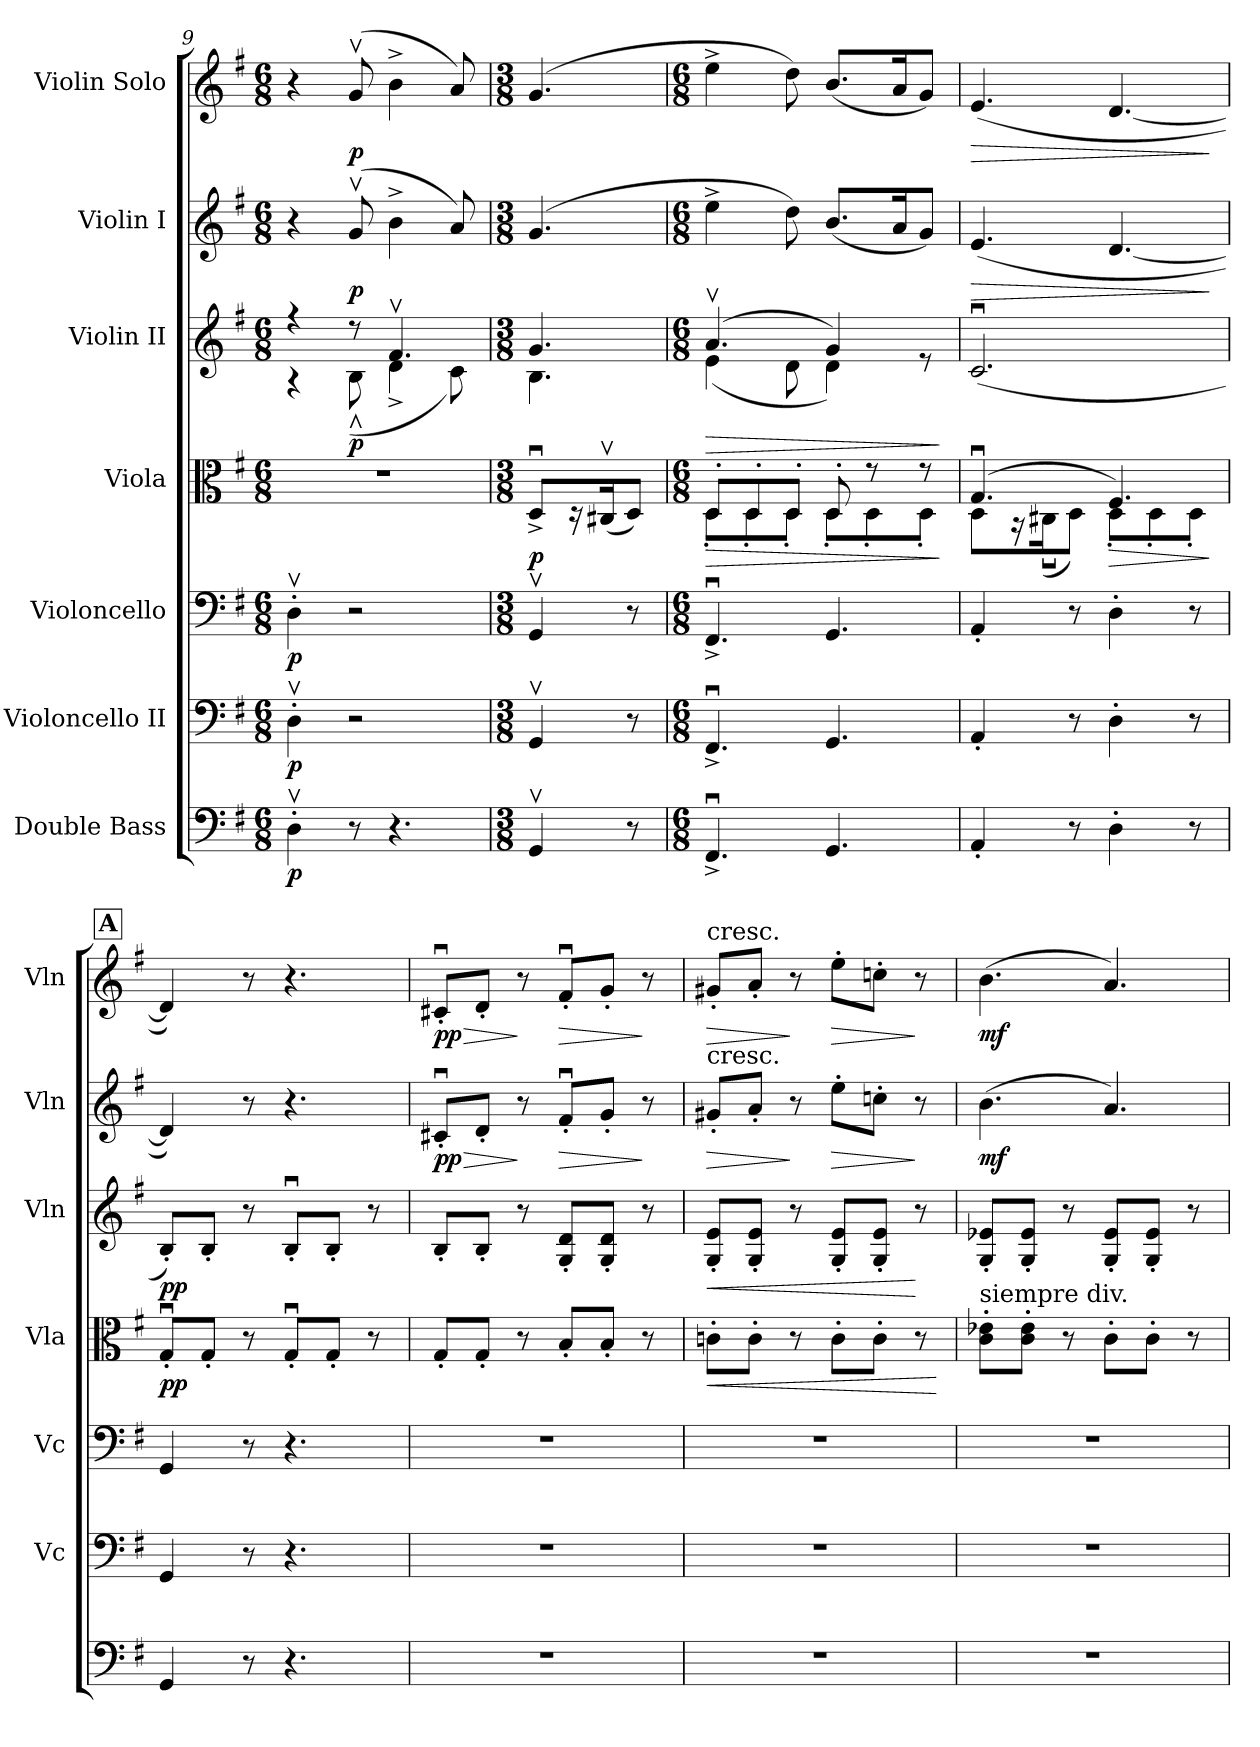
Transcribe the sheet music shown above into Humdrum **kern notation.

**kern	**dynam	**kern	**dynam	**kern	**dynam	**kern	**dynam	**kern	**dynam	**kern	**dynam	**kern	**dynam
*part7	*part7	*part6	*part6	*part5	*part5	*part4	*part4	*part3	*part3	*part2	*part2	*part1	*part1
*staff7	*staff7	*staff6	*staff6	*staff5	*staff5	*staff4	*staff4	*staff3	*staff3	*staff2	*staff2	*staff1	*staff1
*I"Double Bass	*	*I"Violoncello II	*	*I"Violoncello	*	*I"Viola	*	*I"Violin II	*	*I"Violin I	*	*I"Violin Solo	*
*	*	*I'Vc	*	*I'Vc	*	*I'Vla	*	*I'Vln	*	*I'Vln	*	*I'Vln	*
*clefF4	*	*clefF4	*	*clefF4	*	*clefC3	*	*clefG2	*	*clefG2	*	*clefG2	*
*ITrd7c12	*	*	*	*	*	*	*	*	*	*	*	*	*
*k[f#]	*	*k[f#]	*	*k[f#]	*	*k[f#]	*	*k[f#]	*	*k[f#]	*	*k[f#]	*
*M6/8	*	*M6/8	*	*M6/8	*	*M6/8	*	*M6/8	*	*M6/8	*	*M6/8	*
=9	=9	=9	=9	=9	=9	=9	=9	=9	=9	=9	=9	=9	=9
*	*	*	*	*	*	*	*	*^	*	*	*	*	*
!	!LO:DY:b	!	!LO:DY:b	!	!LO:DY:b	!	!	!	!	!	!	!	!	!
4DDv'\	p	4Dv'\	p	4Dv'\	p	2.r	.	4r	4r	.	4r	.	4r	.
!	!	!	!	!	!	!	!	!	!	!LO:DY:b	!	!LO:DY:b	!	!LO:DY:b
8r	.	2r	.	2r	.	.	.	8r	(8Bv\	p	(8gv/	p	(8gv/	p
4.r	.	.	.	.	.	.	.	4.f#v/	4d^\	.	4b^\	.	4b^\	.
.	.	.	.	.	.	.	.	.	8c\)	.	8a/)	.	8a/)	.
=10	=10	=10	=10	=10	=10	=10	=10	=10	=10	=10	=10	=10	=10	=10
*M3/8	*	*M3/8	*	*M3/8	*	*M3/8	*	*M3/8	*	*	*M3/8	*	*M3/8	*
!	!	!	!	!	!	!	!LO:DY:b	!	!	!	!	!	!	!
4GGGv/	.	4GGv/	.	4GGv/	.	8Du^/L	p	4.g/	4.B\	.	(4.g/	.	(4.g/	.
.	.	.	.	.	.	16r	.	.	.	.	.	.	.	.
.	.	.	.	.	.	(16C#Xv/K	.	.	.	.	.	.	.	.
8r	.	8r	.	8r	.	8D/J)	.	.	.	.	.	.	.	.
=11	=11	=11	=11	=11	=11	=11	=11	=11	=11	=11	=11	=11	=11	=11
*M6/8	*	*M6/8	*	*M6/8	*	*M6/8	*	*M6/8	*	*	*M6/8	*	*M6/8	*
!	!	!	!	!	!	!	!LO:HP:b	!	!	!LO:HP:b	!	!	!	!
*	*	*	*	*	*	*^	*	*	*	*	*	*	*	*
4.FFF#u^/	.	4.FF#u^/	.	4.FF#u^/	.	8D'/L	8D'\L	>	(>4.av/	(4e\	>	4ee^\	.	4ee^\	.
.	.	.	.	.	.	8D'/	8D'\	.	.	.	.	.	.	.	.
.	.	.	.	.	.	8D'/J	8D'\J	.	.	8d\	.	8dd\)	.	8dd\)	.
4.GGG/	.	4.GG/	.	4.GG/	.	8D'/	8D'\L	.	4g/)	4d\)	.	(8.b/L	.	(8.b/L	.
.	.	.	.	.	.	8r	8D'\	.	.	.	.	.	.	.	.
.	.	.	.	.	.	.	.	.	.	.	.	16a/K	.	16a/K	.
.	.	.	.	.	.	8r	8D'\J	.	8re	8ryy	.	8g/J)	.	8g/J)	.
*	*	*	*	*	*	*v	*v	*	*	*	*	*	*	*	*
*	*	*	*	*	*	*	*	*v	*v	*	*	*	*	*
.	.	.	.	.	.	.	]	.	]	.	.	.	.
!!LO:PB:g=z
=12	=12	=12	=12	=12	=12	=12	=12	=12	=12	=12	=12	=12	=12
*	*	*	*	*	*	*^	*	*	*	*	*	*	*
!	!	!	!	!	!	!	!	!	!	!	!	!LO:HP:b	!	!LO:HP:b
4AAA'/	.	4AA'/	.	4AA'/	.	(4.Gu/	8D\L	.	(2.cu/	.	(4.e/	>	(4.e/	>
.	.	.	.	.	.	.	16r	.	.	.	.	.	.	.
.	.	.	.	.	.	.	(>16C#Xu\K	.	.	.	.	.	.	.
8r	.	8r	.	8r	.	.	8D\J)	.	.	.	.	.	.	.
!	!	!	!	!	!	!	!	!LO:HP:b	!	!	!	!	!	!
4DD'\	.	4D'\	.	4D'\	.	4.F#/)	8D'\L	>	.	.	[4.d/	.	[4.d/	.
.	.	.	.	.	.	.	8D'\	.	.	.	.	.	.	.
8r	.	8r	.	8r	.	.	8D'\J	.	.	.	.	.	.	.
*	*	*	*	*	*	*v	*v	*	*	*	*	*	*	*
.	.	.	.	.	.	.	]	.	.	.	]	.	]
!!LO:REH:place=s1:a:B:fs=14:t=A
=13	=13	=13	=13	=13	=13	=13	=13	=13	=13	=13	=13	=13	=13
!	!	!	!	!	!	!	!LO:DY:b	!	!LO:DY:b	!	!	!	!
4GGG/	.	4GG/	.	4GG/	.	8Gu'/L	pp	8B'/L)	pp	4d/])	.	4d/])	.
.	.	.	.	.	.	8G'/J	.	8B'/J	.	.	.	.	.
8r	.	8r	.	8r	.	8r	.	8r	.	8r	.	8r	.
4.r	.	4.r	.	4.r	.	8Gu'/L	.	8Bu'/L	.	4.r	.	4.r	.
.	.	.	.	.	.	8G'/J	.	8B'/J	.	.	.	.	.
.	.	.	.	.	.	8r	.	8r	.	.	.	.	.
=14	=14	=14	=14	=14	=14	=14	=14	=14	=14	=14	=14	=14	=14
!	!	!	!	!	!	!	!	!	!	!	!LO:HP:b	!	!LO:HP:b
!	!	!	!	!	!	!	!	!	!	!	!LO:DY:n=1:b	!	!LO:DY:n=1:b
2.r	.	2.r	.	2.r	.	8G'/L	.	8B'/L	.	8c#Xu'/L	> pp	8c#Xu'/L	> pp
.	.	.	.	.	.	8G'/J	.	8B'/J	.	8d'/J	.	8d'/J	.
.	.	.	.	.	.	8r	.	8r	.	8r	]	8r	]
!	!	!	!	!	!	!	!	!	!	!	!LO:HP:b	!	!LO:HP:b
.	.	.	.	.	.	8B'/L	.	8G/' 8d/'L	.	8f#u'/L	>	8f#u'/L	>
.	.	.	.	.	.	8B'/J	.	8G/' 8d/'J	.	8g'/J	.	8g'/J	.
.	.	.	.	.	.	8r	.	8r	.	8r	]	8r	]
=15	=15	=15	=15	=15	=15	=15	=15	=15	=15	=15	=15	=15	=15
!	!	!	!	!	!	!	!	!	!	!	!	!LO:TX:a:t=cresc.	!
!	!	!	!	!	!	!	!	!	!	!LO:TX:a:t=cresc.	!	!	!
!	!	!	!	!	!	!	!LO:HP:b	!	!LO:HP:b	!	!LO:HP:b	!	!LO:HP:b
2.r	.	2.r	.	2.r	.	8cn'\L	<	8G/' 8e/'L	<	8g#X'/L	>	8g#X'/L	>
.	.	.	.	.	.	8c'\J	.	8G/' 8e/'J	.	8a'/J	.	8a'/J	.
.	.	.	.	.	.	8r	.	8r	.	8r	]	8r	]
!	!	!	!	!	!	!	!	!	!	!	!LO:HP:b	!	!LO:HP:b
.	.	.	.	.	.	8c'\L	.	8G/' 8e/'L	.	8ee'\L	>	8ee'\L	>
.	.	.	.	.	.	8c'\J	.	8G/' 8e/'J	.	8ccn'\J	.	8ccn'\J	.
.	.	.	.	.	.	8r	.	8r	[	8r	]	8r	]
.	.	.	.	.	.	.	[	.	.	.	.	.	.
=16	=16	=16	=16	=16	=16	=16	=16	=16	=16	=16	=16	=16	=16
!	!	!	!	!	!	!LO:TX:a:t=siempre div.	!	!	!	!	!	!	!
!	!	!	!	!	!	!	!	!	!	!	!LO:DY:b	!	!LO:DY:b
2.r	.	2.r	.	2.r	.	8c\' 8e-X\'L	.	8G/' 8e-X/'L	.	(4.b\	mf	(4.b\	mf
.	.	.	.	.	.	8c\' 8e-\'J	.	8G/' 8e-/'J	.	.	.	.	.
.	.	.	.	.	.	8r	.	8r	.	.	.	.	.
.	.	.	.	.	.	8c'\L	.	8G/' 8e-/'L	.	4.a/)	.	4.a/)	.
.	.	.	.	.	.	8c'\J	.	8G/' 8e-/'J	.	.	.	.	.
.	.	.	.	.	.	8r	.	8r	.	.	.	.	.
=	=	=	=	=	=	=	=	=	=	=	=	=	=
*-	*-	*-	*-	*-	*-	*-	*-	*-	*-	*-	*-	*-	*-
